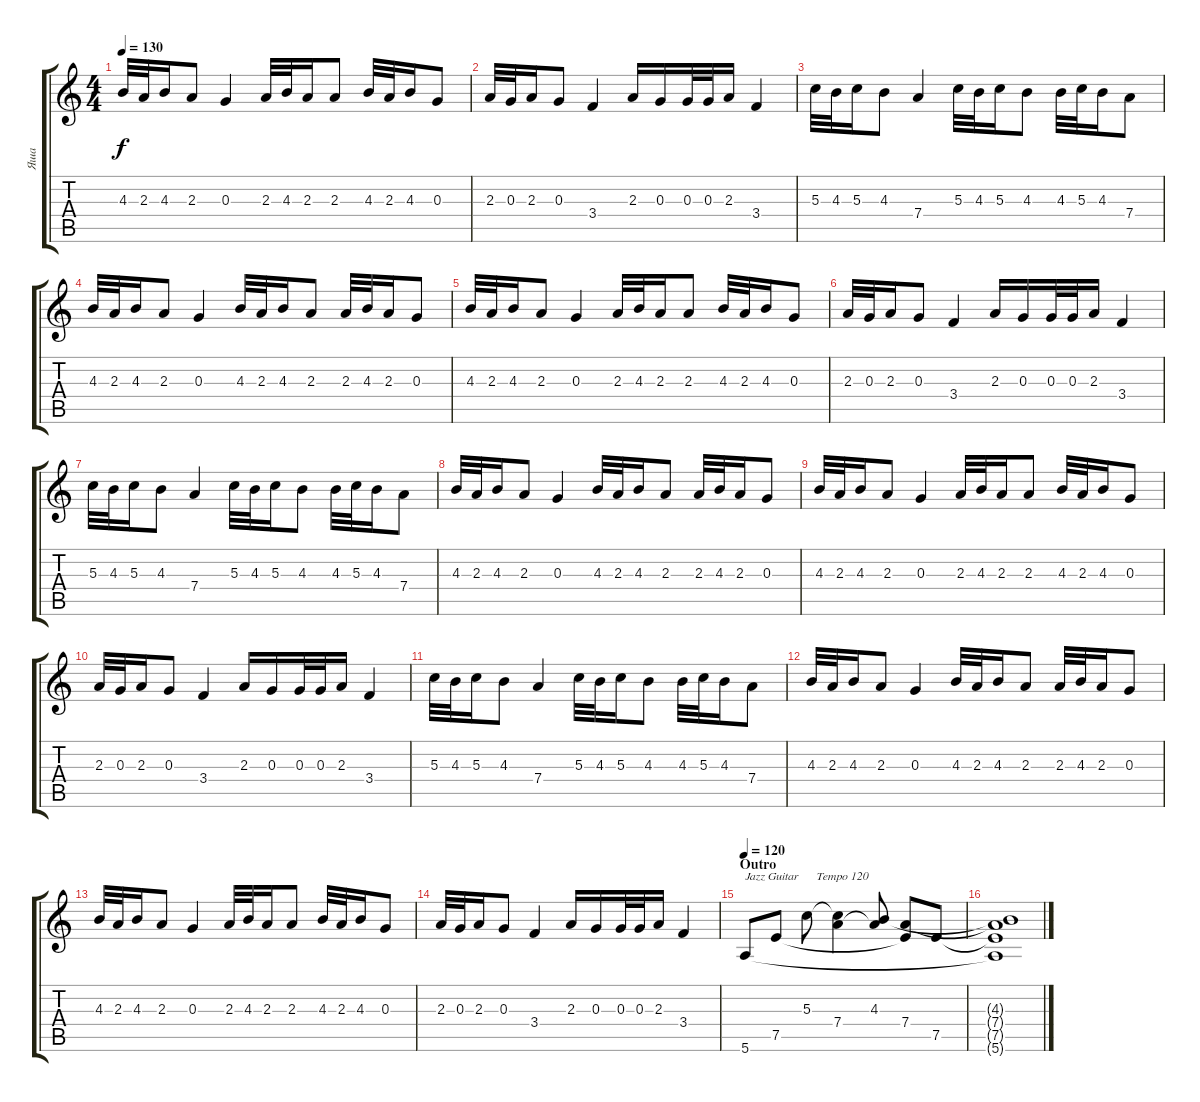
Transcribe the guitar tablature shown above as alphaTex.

\track ("Яша" "Яша") {instrument electricguitarjazz}
\staff {score tabs}
\tuning (E4 B3 G3 D3 A2 E2) {hide}
\ts (4 4)
\tempo 130
\clef g2
\ks c
4.3.32{dy f} 2.3.32 4.3.16 2.3.8 0.3.4 2.3.32 4.3.32 2.3.16 2.3.8 4.3.32 2.3.32 4.3.16 0.3.8 |
2.3.32 0.3.32 2.3.16 0.3.8 3.4.4 2.3.16 0.3.16 0.3.32 0.3.32 2.3.16 3.4.4 |
5.3.32 4.3.32 5.3.16 4.3.8 7.4.4 5.3.32 4.3.32 5.3.16 4.3.8 4.3.32 5.3.32 4.3.16 7.4.8 |
4.3.32 2.3.32 4.3.16 2.3.8 0.3.4 4.3.32 2.3.32 4.3.16 2.3.8 2.3.32 4.3.32 2.3.16 0.3.8 |
4.3.32 2.3.32 4.3.16 2.3.8 0.3.4 2.3.32 4.3.32 2.3.16 2.3.8 4.3.32 2.3.32 4.3.16 0.3.8 |
2.3.32 0.3.32 2.3.16 0.3.8 3.4.4 2.3.16 0.3.16 0.3.32 0.3.32 2.3.16 3.4.4 |
5.3.32 4.3.32 5.3.16 4.3.8 7.4.4 5.3.32 4.3.32 5.3.16 4.3.8 4.3.32 5.3.32 4.3.16 7.4.8 |
4.3.32 2.3.32 4.3.16 2.3.8 0.3.4 4.3.32 2.3.32 4.3.16 2.3.8 2.3.32 4.3.32 2.3.16 0.3.8 |
4.3.32 2.3.32 4.3.16 2.3.8 0.3.4 2.3.32 4.3.32 2.3.16 2.3.8 4.3.32 2.3.32 4.3.16 0.3.8 |
2.3.32 0.3.32 2.3.16 0.3.8 3.4.4 2.3.16 0.3.16 0.3.32 0.3.32 2.3.16 3.4.4 |
5.3.32 4.3.32 5.3.16 4.3.8 7.4.4 5.3.32 4.3.32 5.3.16 4.3.8 4.3.32 5.3.32 4.3.16 7.4.8 |
4.3.32 2.3.32 4.3.16 2.3.8 0.3.4 4.3.32 2.3.32 4.3.16 2.3.8 2.3.32 4.3.32 2.3.16 0.3.8 |
4.3.32 2.3.32 4.3.16 2.3.8 0.3.4 2.3.32 4.3.32 2.3.16 2.3.8 4.3.32 2.3.32 4.3.16 0.3.8 |
2.3.32 0.3.32 2.3.16 0.3.8 3.4.4 2.3.16 0.3.16 0.3.32 0.3.32 2.3.16 3.4.4 |
\section ("" "Outro")
\tempo 120
5.6.8{txt "Jazz Guitar      Tempo 120" instrument electricguitarjazz} 7.5.8 5.3.8 (5.3{t} 7.4).4 (4.3 7.4{t}).8 (7.4 7.5{t}).8 7.5.8 |
(4.3{t} 7.4{t} 7.5{t} 5.6{t}).1
